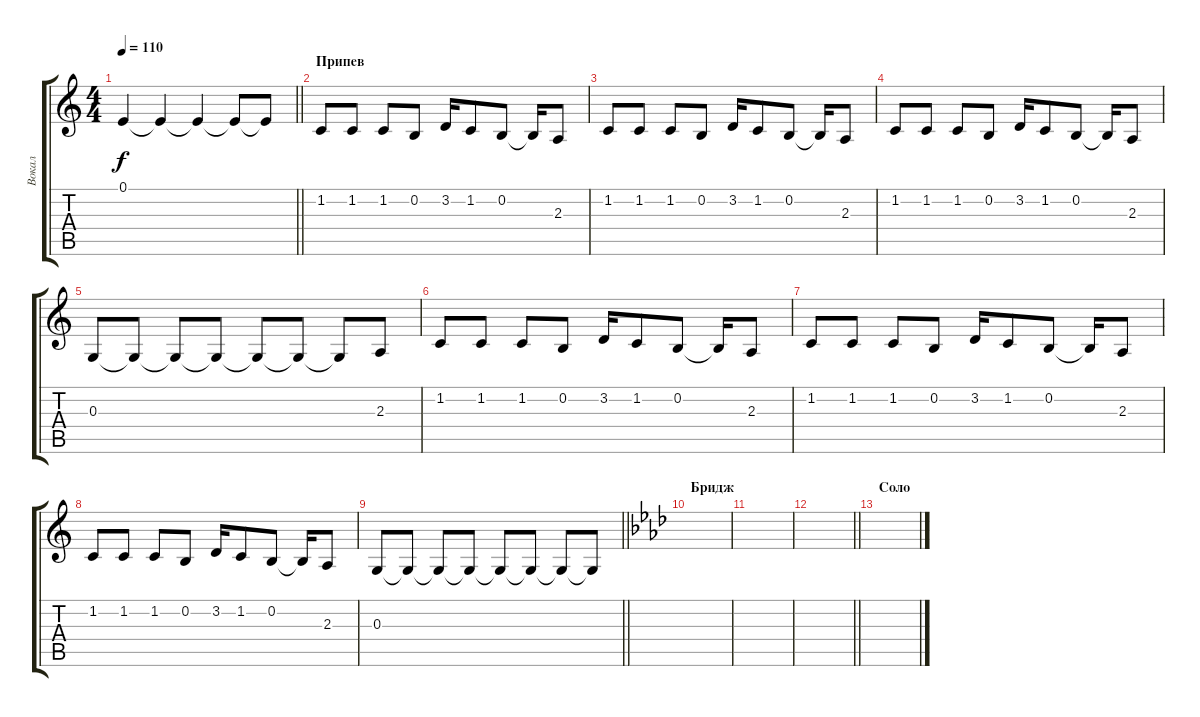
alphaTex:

\track ("Вокал" "Вокал") {instrument lead6voice}
\staff {score tabs}
\tuning (E4 B3 G3 D3 A2 E2) {hide}
\ts (4 4)
\tempo 110
\clef g2
\barLineRight lightlight
\ks c
0.1.4{dy f} 0.1{t}.4 0.1{t}.4 0.1{t}.8 0.1{t}.8 |
\section ("" "Припев")
1.2.8 1.2.8 1.2.8 0.2.8 3.2.16 1.2.8 0.2.8 0.2{t}.16 2.3.8 |
1.2.8 1.2.8 1.2.8 0.2.8 3.2.16 1.2.8 0.2.8 0.2{t}.16 2.3.8 |
1.2.8 1.2.8 1.2.8 0.2.8 3.2.16 1.2.8 0.2.8 0.2{t}.16 2.3.8 |
0.3.8 0.3{t}.8 0.3{t}.8 0.3{t}.8 0.3{t}.8 0.3{t}.8 0.3{t}.8 2.3.8 |
1.2.8 1.2.8 1.2.8 0.2.8 3.2.16 1.2.8 0.2.8 0.2{t}.16 2.3.8 |
1.2.8 1.2.8 1.2.8 0.2.8 3.2.16 1.2.8 0.2.8 0.2{t}.16 2.3.8 |
1.2.8 1.2.8 1.2.8 0.2.8 3.2.16 1.2.8 0.2.8 0.2{t}.16 2.3.8 |
\barLineRight lightlight
0.3.8 0.3{t}.8 0.3{t}.8 0.3{t}.8 0.3{t}.8 0.3{t}.8 0.3{t}.8 0.3{t}.8 |
\section ("" "Бридж")
\ks fminor
|
|
\barLineRight lightlight
|
\section ("" "Соло")
